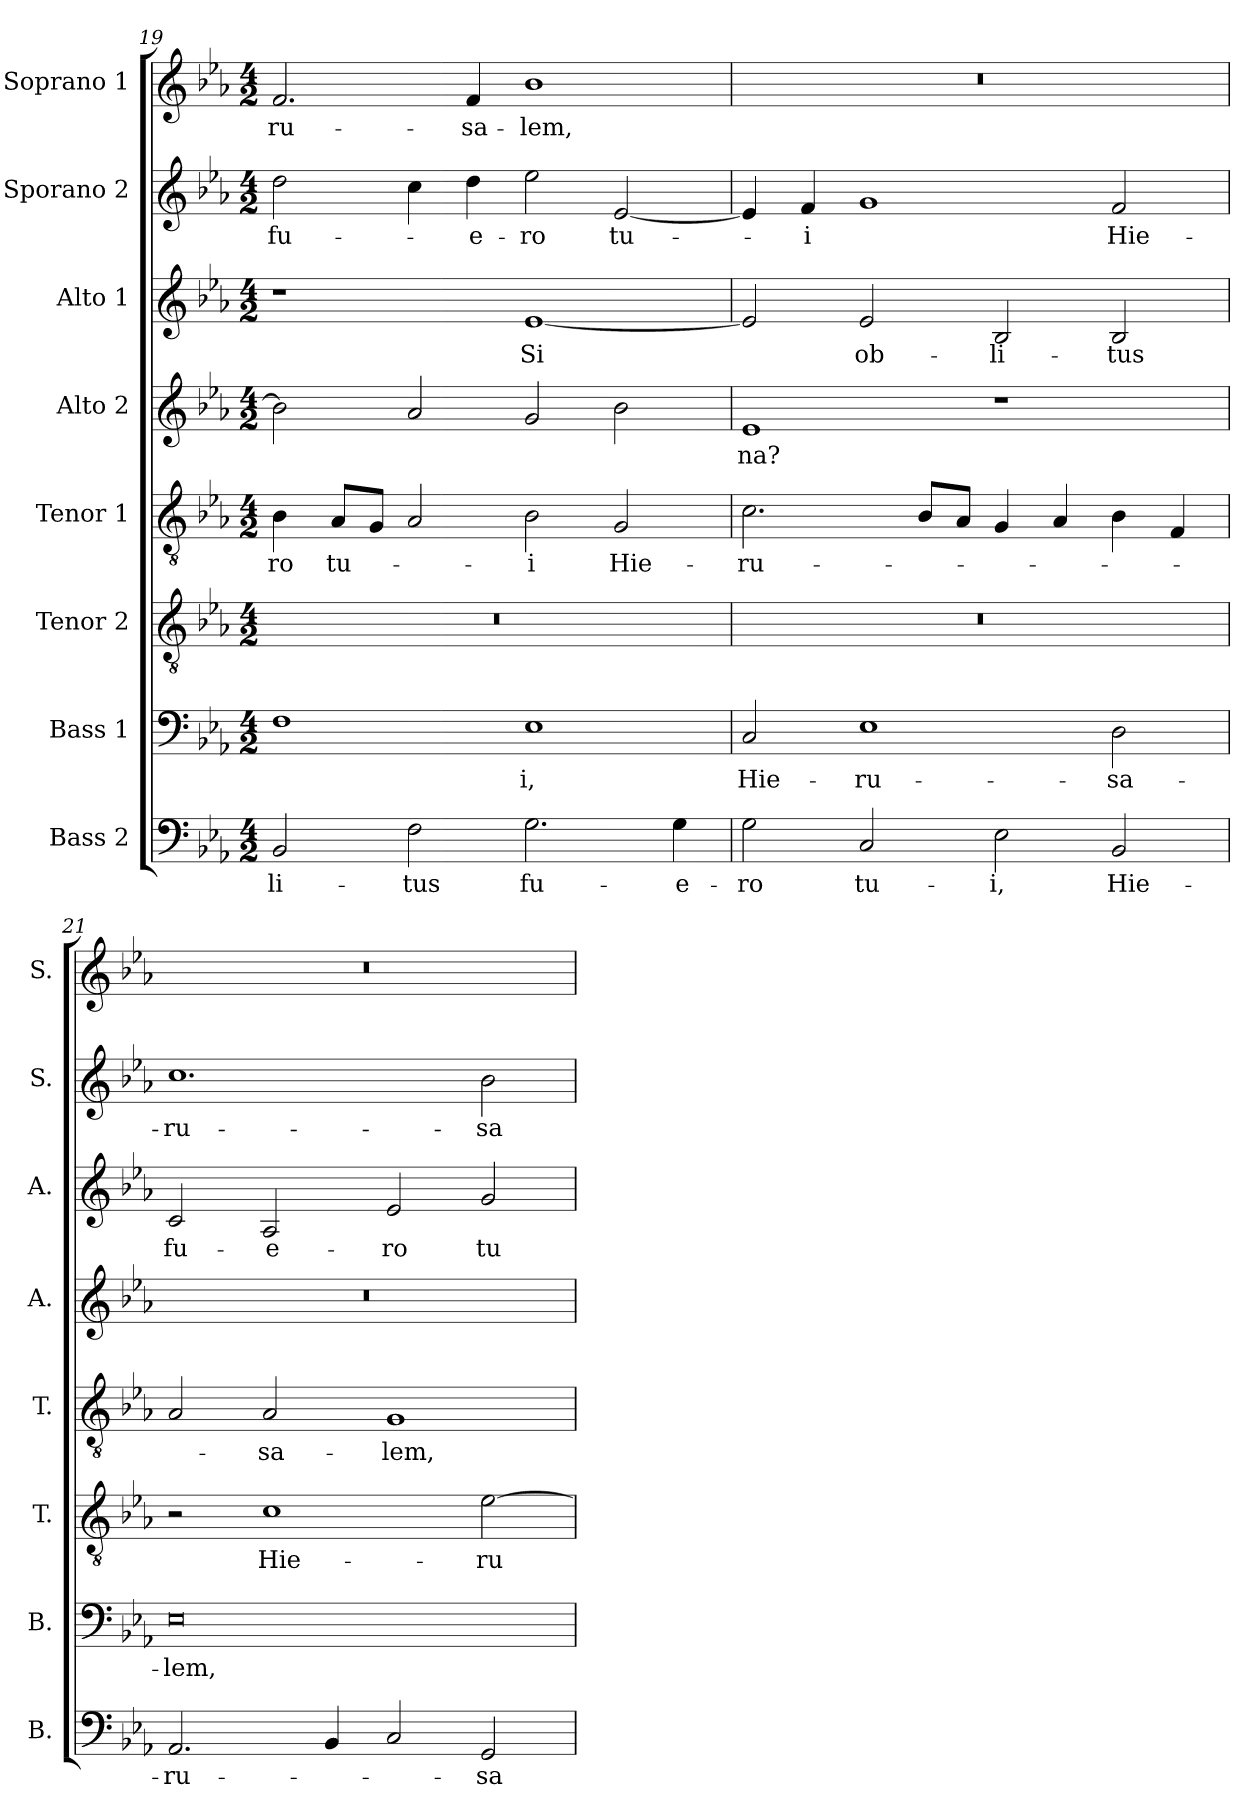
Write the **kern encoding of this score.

**kern	**text	**kern	**text	**kern	**text	**kern	**text	**kern	**text	**kern	**text	**kern	**text	**kern	**text
*part8	*part8	*part7	*part7	*part6	*part6	*part5	*part5	*part4	*part4	*part3	*part3	*part2	*part2	*part1	*part1
*staff8	*staff8	*staff7	*staff7	*staff6	*staff6	*staff5	*staff5	*staff4	*staff4	*staff3	*staff3	*staff2	*staff2	*staff1	*staff1
*I"Bass 2	*	*I"Bass 1	*	*I"Tenor 2	*	*I"Tenor 1	*	*I"Alto 2	*	*I"Alto 1	*	*I"Sporano 2	*	*I"Soprano 1	*
*I'B.	*	*I'B.	*	*I'T.	*	*I'T.	*	*I'A.	*	*I'A.	*	*I'S.	*	*I'S.	*
*clefF4	*	*clefF4	*	*clefGv2	*	*clefGv2	*	*clefG2	*	*clefG2	*	*clefG2	*	*clefG2	*
*	*	*	*	*ITrd7c12	*	*ITrd7c12	*	*	*	*	*	*	*	*	*
*k[b-e-a-]	*	*k[b-e-a-]	*	*k[b-e-a-]	*	*k[b-e-a-]	*	*k[b-e-a-]	*	*k[b-e-a-]	*	*k[b-e-a-]	*	*k[b-e-a-]	*
*E-:	*	*E-:	*	*E-:	*	*E-:	*	*E-:	*	*E-:	*	*E-:	*	*E-:	*
*M4/2	*	*M4/2	*	*M4/2	*	*M4/2	*	*M4/2	*	*M4/2	*	*M4/2	*	*M4/2	*
=19	=19	=19	=19	=19	=19	=19	=19	=19	=19	=19	=19	=19	=19	=19	=19
!	!LO:LY:b:color=#000000	!	!	!LO:N:vis=1	!	!	!	!	!	!	!	!	!	!	!
!	!	!	!	!	!	!	!LO:LY:b:color=#000000	!	!	!	!	!	!	!	!
!	!	!	!	!	!	!	!	!	!	!	!	!	!LO:LY:b:color=#000000	!	!
!	!	!	!	!	!	!	!	!	!	!	!	!	!	!	!LO:LY:b:color=#000000
2BB-i/	-li-	1Fi	.	0r	.	4BB-i\	-ro	2b-i\]	.	1r	.	2ddi\	fu-	2.fi/	-ru-
!	!	!	!	!	!	!	!LO:LY:b:color=#000000	!	!	!	!	!	!	!	!
.	.	.	.	.	.	8AA-i/L	tu-	.	.	.	.	.	.	.	.
.	.	.	.	.	.	8GGi/J	.	.	.	.	.	.	.	.	.
!	!LO:LY:b:color=#000000	!	!	!	!	!	!	!	!	!	!	!	!	!	!
2Fi\	-tus	.	.	.	.	2AA-i/	.	2a-i/	.	.	.	4cci\	.	.	.
!	!	!	!	!	!	!	!	!	!	!	!	!	!LO:LY:b:color=#000000	!	!
!	!	!	!	!	!	!	!	!	!	!	!	!	!	!	!LO:LY:b:color=#000000
.	.	.	.	.	.	.	.	.	.	.	.	4ddi\	-e-	4fi/	-sa-
!	!LO:LY:b:color=#000000	!	!	!	!	!	!	!	!	!	!	!	!	!	!
!	!	!	!LO:LY:b:color=#000000	!	!	!	!	!	!	!	!	!	!	!	!
!	!	!	!	!	!	!	!LO:LY:b:color=#000000	!	!	!	!	!	!	!	!
!	!	!	!	!	!	!	!	!	!	!	!LO:LY:b:color=#000000	!	!	!	!
!	!	!	!	!	!	!	!	!	!	!	!	!	!LO:LY:b:color=#000000	!	!
!	!	!	!	!	!	!	!	!	!	!	!	!	!	!	!LO:LY:b:color=#000000
2.Gi\	fu-	1E-i	-i,	.	.	2BB-i\	-i	2gi/	.	[<1e-i	Si	2ee-i\	-ro	1b-i	-lem,
!	!	!	!	!	!	!	!LO:LY:b:color=#000000	!	!	!	!	!	!	!	!
!	!	!	!	!	!	!	!	!	!	!	!	!	!LO:LY:b:color=#000000	!	!
.	.	.	.	.	.	2GGi/	Hie-	2b-i\	.	.	.	[<2e-i/	tu-	.	.
!	!LO:LY:b:color=#000000	!	!	!	!	!	!	!	!	!	!	!	!	!	!
4Gi\	-e-	.	.	.	.	.	.	.	.	.	.	.	.	.	.
!!LO:PB:g=z
=20	=20	=20	=20	=20	=20	=20	=20	=20	=20	=20	=20	=20	=20	=20	=20
!	!LO:LY:b:color=#000000	!	!	!	!	!	!	!	!	!	!	!	!	!	!
!	!	!	!LO:LY:b:color=#000000	!LO:N:vis=1	!	!	!	!	!	!	!	!	!	!	!
!	!	!	!	!	!	!	!LO:LY:b:color=#000000	!	!	!	!	!	!	!	!
!	!	!	!	!	!	!	!	!	!LO:LY:b:color=#000000	!	!	!	!	!LO:N:vis=1	!
2Gi\	-ro	2Ci/	Hie-	0r	.	2.Ci\	-ru-	1e-i	-na?	2e-i/]	.	4e-i/]	.	0r	.
!	!	!	!	!	!	!	!	!	!	!	!	!	!LO:LY:b:color=#000000	!	!
.	.	.	.	.	.	.	.	.	.	.	.	4fi/	-i	.	.
!	!LO:LY:b:color=#000000	!	!	!	!	!	!	!	!	!	!	!	!	!	!
!	!	!	!LO:LY:b:color=#000000	!	!	!	!	!	!	!	!	!	!	!	!
!	!	!	!	!	!	!	!	!	!	!	!LO:LY:b:color=#000000	!	!	!	!
2Ci/	tu-	1E-i	-ru-	.	.	.	.	.	.	2e-i/	ob-	1gi	.	.	.
.	.	.	.	.	.	8BB-i/L	.	.	.	.	.	.	.	.	.
.	.	.	.	.	.	8AA-i/J	.	.	.	.	.	.	.	.	.
!	!LO:LY:b:color=#000000	!	!	!	!	!	!	!	!	!	!	!	!	!	!
!	!	!	!	!	!	!	!	!	!	!	!LO:LY:b:color=#000000	!	!	!	!
2E-i\	-i,	.	.	.	.	4GGi/	.	1r	.	2B-i/	-li-	.	.	.	.
.	.	.	.	.	.	4AA-i/	.	.	.	.	.	.	.	.	.
!	!LO:LY:b:color=#000000	!	!	!	!	!	!	!	!	!	!	!	!	!	!
!	!	!	!LO:LY:b:color=#000000	!	!	!	!	!	!	!	!	!	!	!	!
!	!	!	!	!	!	!	!	!	!	!	!LO:LY:b:color=#000000	!	!	!	!
!	!	!	!	!	!	!	!	!	!	!	!	!	!LO:LY:b:color=#000000	!	!
2BB-i/	Hie-	2Di\	-sa-	.	.	4BB-i\	.	.	.	2B-i/	-tus	2fi/	Hie-	.	.
.	.	.	.	.	.	4FFi/	.	.	.	.	.	.	.	.	.
=21	=21	=21	=21	=21	=21	=21	=21	=21	=21	=21	=21	=21	=21	=21	=21
!	!LO:LY:b:color=#000000	!	!	!	!	!	!	!	!	!	!	!	!	!	!
!	!	!	!LO:LY:b:color=#000000	!	!	!	!	!LO:N:vis=1	!	!	!	!	!	!	!
!	!	!	!	!	!	!	!	!	!	!	!LO:LY:b:color=#000000	!	!	!	!
!	!	!	!	!	!	!	!	!	!	!	!	!	!LO:LY:b:color=#000000	!LO:N:vis=1	!
2.AA-i/	-ru-	0E-i	-lem,	2r	.	2AA-i/	.	0r	.	2ci/	fu-	1.cci	-ru-	0r	.
!	!	!	!	!	!LO:LY:b:color=#000000	!	!	!	!	!	!	!	!	!	!
!	!	!	!	!	!	!	!LO:LY:b:color=#000000	!	!	!	!	!	!	!	!
!	!	!	!	!	!	!	!	!	!	!	!LO:LY:b:color=#000000	!	!	!	!
.	.	.	.	1Ci	Hie-	2AA-i/	-sa-	.	.	2A-i/	-e-	.	.	.	.
4BB-i/	.	.	.	.	.	.	.	.	.	.	.	.	.	.	.
!	!	!	!	!	!	!	!LO:LY:b:color=#000000	!	!	!	!	!	!	!	!
!	!	!	!	!	!	!	!	!	!	!	!LO:LY:b:color=#000000	!	!	!	!
2Ci/	.	.	.	.	.	1GGi	-lem,	.	.	2e-i/	-ro	.	.	.	.
!	!LO:LY:b:color=#000000	!	!	!	!	!	!	!	!	!	!	!	!	!	!
!	!	!	!	!	!LO:LY:b:color=#000000	!	!	!	!	!	!	!	!	!	!
!	!	!	!	!	!	!	!	!	!	!	!LO:LY:b:color=#000000	!	!	!	!
!	!	!	!	!	!	!	!	!	!	!	!	!	!LO:LY:b:color=#000000	!	!
2GGi/	-sa-	.	.	[>2E-i\	-ru-	.	.	.	.	2gi/	tu-	2b-i\	-sa-	.	.
=	=	=	=	=	=	=	=	=	=	=	=	=	=	=	=
*-	*-	*-	*-	*-	*-	*-	*-	*-	*-	*-	*-	*-	*-	*-	*-
